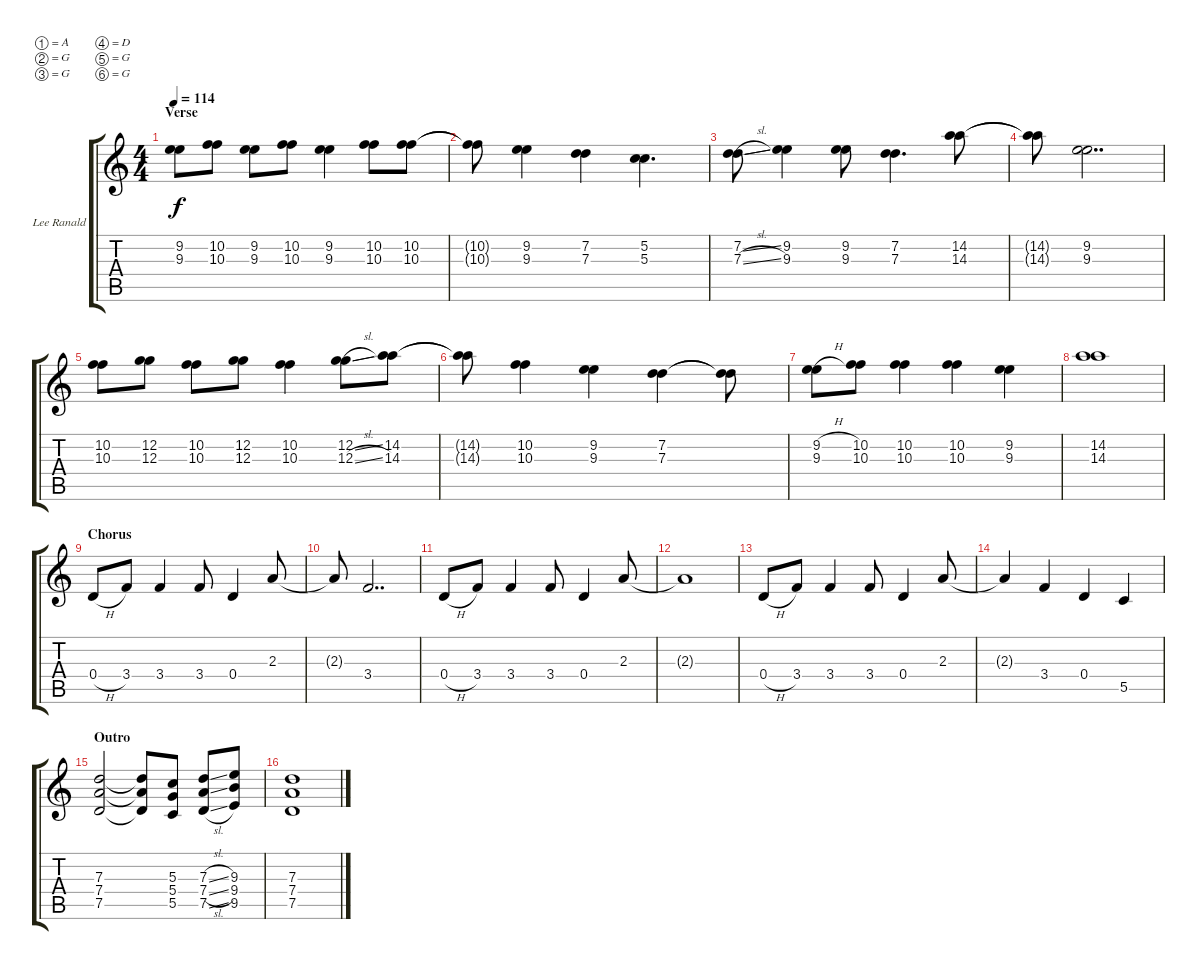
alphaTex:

\defaultSystemsLayout 4
\bracketExtendMode groupsimilarinstruments
\firstSystemTrackNameOrientation horizontal
\otherSystemsTrackNameOrientation horizontal
\track ("Lee Ranaldo" "Lee Ranald") {instrument overdrivenguitar}
\staff {score tabs}
\tuning (A4 G3 G3 D3 G2 G2)
\ts (4 4)
\section ("" "Verse")
\tempo 114
\clef g2
\scale
0.333333
\ks c
(9.3 9.2).8{dy f} (10.2 10.3).8 (9.3 9.2).8 (10.2 10.3).8 (9.3 9.2).4 (10.3 10.2).8 (10.2 10.3).8 |
\scale
0.333333 (10.3{t} 10.2{t}).8 (9.3 9.2).4 (7.2 7.3).4 (5.3 5.2).4{d} |
\scale
0.333333 (7.2{sl} 7.3{sl}).8 (9.2 9.3).4 (9.3 9.2).8 (7.2 7.3).4{d} (14.3 14.2).8 |
\scale
0.333333 (14.3{t} 14.2{t}).8 (9.3 9.2).2{dd} |
\scale
0.333333 (10.3 10.2).8 (12.2 12.3).8 (10.3 10.2).8 (12.2 12.3).8 (10.3 10.2).4 (12.2{sl} 12.3{sl}).8 (14.2 14.3).8 |
\scale
0.333333 (14.3{t} 14.2{t}).8 (10.3 10.2).4 (9.2 9.3).4 (7.2 7.3).4 (7.3{t} 7.2{t}).8 |
\scale
0.333333 (9.3{h} 9.2{h}).8 (10.3 10.2).8 (10.2 10.3).4 (10.2 10.3).4 (9.3 9.2).4 |
\scale
0.333333 (14.3 14.2).1 |
\section ("" "Chorus")
\scale
0.333333 0.4{h}.8 3.4.8 3.4.4 3.4.8 0.4.4 2.3.8 |
\scale
0.333333 2.3{t}.8 3.4.2{dd} |
\scale
0.333333 0.4{h}.8 3.4.8 3.4.4 3.4.8 0.4.4 2.3.8 |
\scale
0.333333 2.3{t}.1 |
\scale
0.333333 0.4{h}.8 3.4.8 3.4.4 3.4.8 0.4.4 2.3.8 |
\scale
0.333333 2.3{t}.4 3.4.4 0.4.4 5.5.4 |
\section ("" "Outro")
\scale
0.333333 (7.4 7.3 7.5).2 (7.3{t} 7.4{t} 7.5{t}).8 (5.3 5.4 5.5).8 (7.4{sl} 7.3{sl} 7.5{sl}).8 (9.4 9.3 9.5).8 |
\scale
0.333333 (7.3 7.4 7.5).1
